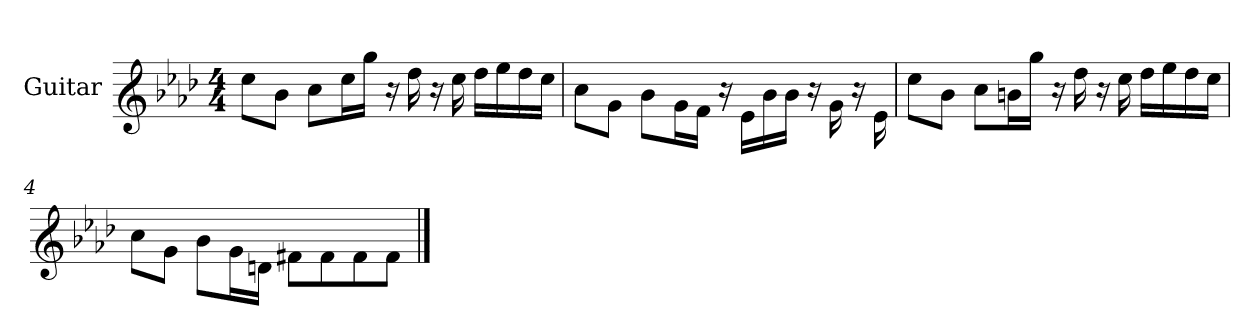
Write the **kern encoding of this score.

**kern
*part1
*staff1
*I"Guitar
*I'Guit.
*stria6
*
*k[b-e-a-d-]
*M4/4
=1
8ee-\L
8b-\J
8cc\L
16ee-\L
16bb-\JJ
16r
16ff\
16r
16ee-\
16ff\LL
16gg\
16ff\
16ee-\JJ
=2
8cc\L
8g\J
8b-\L
16g\L
16f\JJ
16r
16e-\LL
16b-\
16b-\JJ
16r
16g\
16r
16e-\
=3
8ee-\L
8b-\J
8cc\L
16b\L
16bb-\JJ
16r
16ff\
16r
16ee-\
16ff\LL
16gg\
16ff\
16ee-\JJ
=4
8cc\L
8g\J
8b-\L
16g\L
16d\JJ
8f#\L
8f#\
8f#\
8f#\J
==
*-
